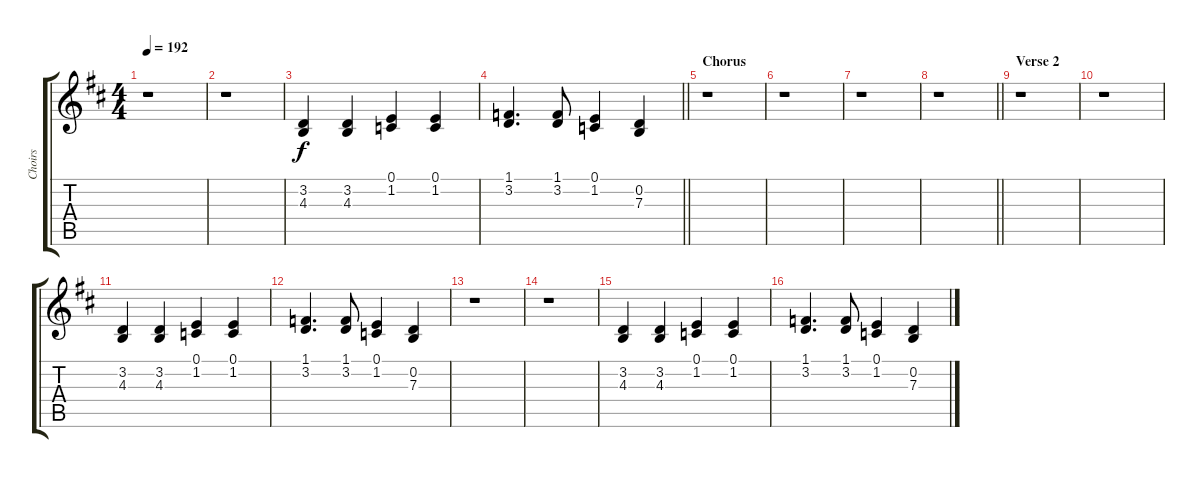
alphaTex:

\track ("Choirs" "Choirs") {instrument violin}
\staff {score tabs}
\tuning (E4 B3 G3 D3 A2 E2) {hide}
\ts (4 4)
\tempo 192
\clef g2
\ks d
r.1{dy f} |
r.1 |
(3.2 4.3).4 (3.2 4.3).4 (0.1 1.2).4 (0.1 1.2).4 |
\barLineRight lightlight
(1.1 3.2).4{d} (1.1 3.2).8 (0.1 1.2).4 (0.2 7.3).4 |
\section ("" "Chorus")
r.1 |
r.1 |
r.1 |
\barLineRight lightlight
r.1 |
\section ("" "Verse 2")
r.1 |
r.1 |
(3.2 4.3).4 (3.2 4.3).4 (0.1 1.2).4 (0.1 1.2).4 |
(1.1 3.2).4{d} (1.1 3.2).8 (0.1 1.2).4 (0.2 7.3).4 |
r.1 |
r.1 |
(3.2 4.3).4 (3.2 4.3).4 (0.1 1.2).4 (0.1 1.2).4 |
(1.1 3.2).4{d} (1.1 3.2).8 (0.1 1.2).4 (0.2 7.3).4
